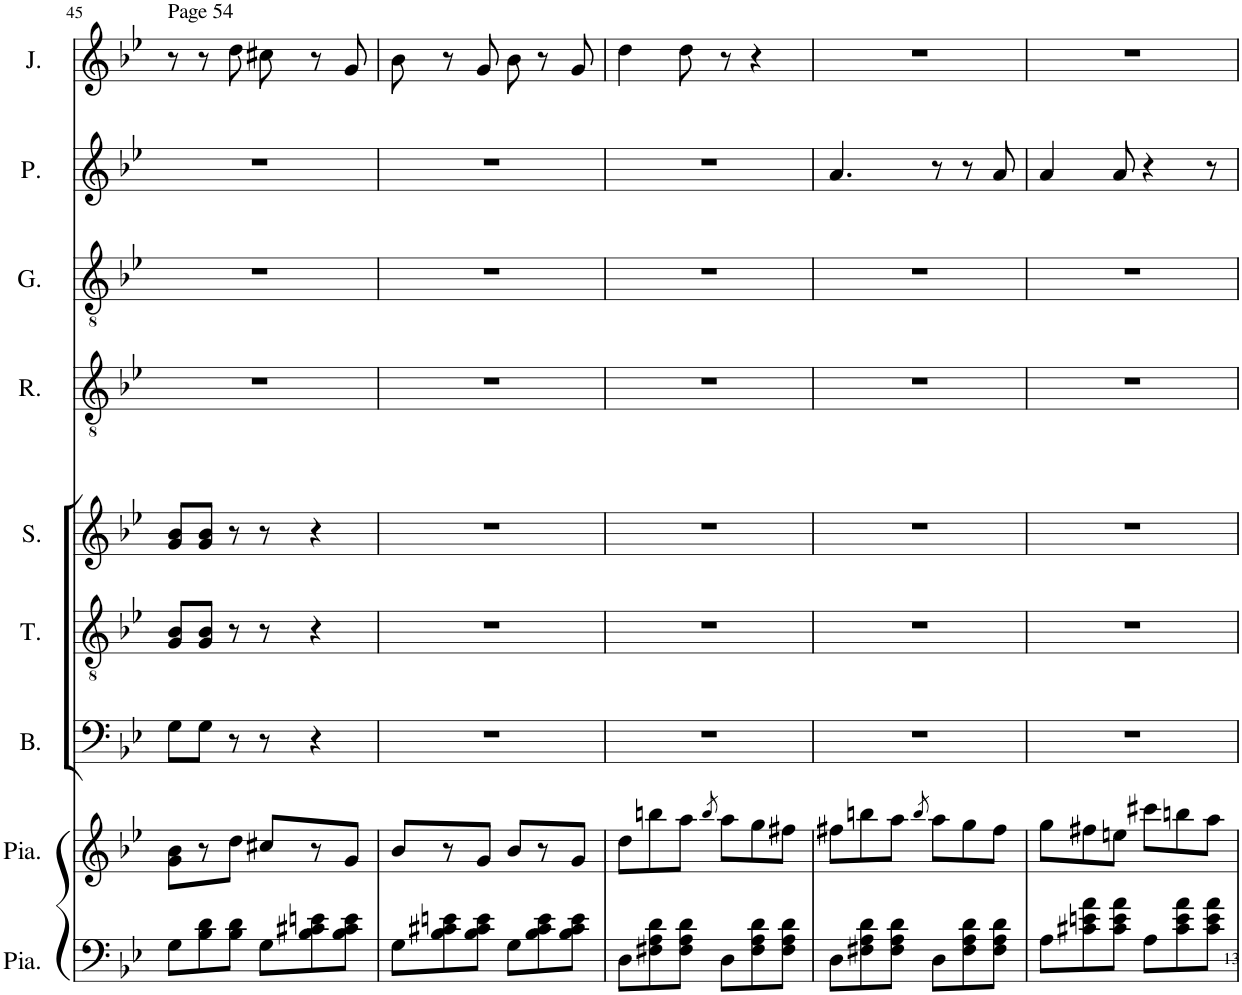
**kern	**kern	**kern	**kern	**kern	**kern	**kern	**kern	**kern
*part9	*part8	*part7	*part6	*part5	*part4	*part3	*part2	*part1
*staff9	*staff8	*staff7	*staff6	*staff5	*staff4	*staff3	*staff2	*staff1
*I"Piano	*I"Piano	*I"Bass	*I"Ténor	*I"Sopranis	*I"Raphaël	*I"Galuchet	*I"Mme Palestine	*I"Jeanne
*I'Pia.	*I'Pia.	*I'B.	*I'T.	*I'S.	*I'R.	*I'G.	*I'P.	*I'J.
!!LO:PB:g=z
*clefF4	*clefG2	*clefF4	*clefGv2	*clefG2	*clefGv2	*clefGv2	*clefG2	*clefG2
*	*	*	*	*Trd1c2	*Trd12c21	*	*Trd5c9	*
*k[b-e-]	*k[b-e-]	*k[b-e-]	*k[b-e-]	*k[b-e-]	*k[b-e-]	*k[b-e-]	*k[b-e-]	*k[b-e-]
*M6/8	*M6/8	*M6/8	*M6/8	*M6/8	*M6/8	*M6/8	*M6/8	*M6/8
=45	=45	=45	=45	=45	=45	=45	=45	=45
!	!	!	!	!	!	!	!	!LO:TX:a:t=Page 54
8G\L	8g\ 8b-\L	8G\L	8G/ 8B-/L	8g/ 8b-/L	2.r	2.r	2.r	8r
8B-\ 8d\	8r	8G\J	8G/ 8B-/J	8g/ 8b-/J	.	.	.	8r
8B-\ 8d\J	8dd\J	8r	8r	8r	.	.	.	8dd\
8G\L	8cc#X/L	8r	8r	8r	.	.	.	8cc#X\
8B-\ 8c#X\ 8en\	8r	4r	4r	4r	.	.	.	8r
8B-\ 8c#\ 8e\J	8g/J	.	.	.	.	.	.	8g/
=46	=46	=46	=46	=46	=46	=46	=46	=46
8G\L	8b-/L	2.r	2.r	2.r	2.r	2.r	2.r	8b-\
8B-\ 8c#X\ 8en\	8r	.	.	.	.	.	.	8r
8B-\ 8c#\ 8e\J	8g/J	.	.	.	.	.	.	8g/
8G\L	8b-/L	.	.	.	.	.	.	8b-\
8B-\ 8c#\ 8e\	8r	.	.	.	.	.	.	8r
8B-\ 8c#\ 8e\J	8g/J	.	.	.	.	.	.	8g/
=47	=47	=47	=47	=47	=47	=47	=47	=47
8D\L	8dd\L	2.r	2.r	2.r	2.r	2.r	2.r	4dd\
8F#X\ 8A\ 8d\	8bbn\	.	.	.	.	.	.	.
8F#\ 8A\ 8d\J	8aa\J	.	.	.	.	.	.	8dd\
.	8qbb/	.	.	.	.	.	.	.
8D\L	8aa\L	.	.	.	.	.	.	8r
8F#\ 8A\ 8d\	8gg\	.	.	.	.	.	.	4r
8F#\ 8A\ 8d\J	8ff#X\J	.	.	.	.	.	.	.
=48	=48	=48	=48	=48	=48	=48	=48	=48
8D\L	8ff#X\L	2.r	2.r	2.r	2.r	2.r	4.a/	2.r
8F#X\ 8A\ 8d\	8bbn\	.	.	.	.	.	.	.
8F#\ 8A\ 8d\J	8aa\J	.	.	.	.	.	.	.
.	8qbb/	.	.	.	.	.	.	.
8D\L	8aa\L	.	.	.	.	.	8r	.
8F#\ 8A\ 8d\	8gg\	.	.	.	.	.	8r	.
8F#\ 8A\ 8d\J	8ff#\J	.	.	.	.	.	8a/	.
=49	=49	=49	=49	=49	=49	=49	=49	=49
8A\L	8gg\L	2.r	2.r	2.r	2.r	2.r	4a/	2.r
8c#X\ 8en\ 8a\	8ff#X\	.	.	.	.	.	.	.
8c#\ 8e\ 8a\J	8een\J	.	.	.	.	.	8a/	.
8A\L	8ccc#X\L	.	.	.	.	.	4r	.
8c#\ 8e\ 8a\	8bbn\	.	.	.	.	.	.	.
8c#\ 8e\ 8a\J	8aa\J	.	.	.	.	.	8r	.
=	=	=	=	=	=	=	=	=
*-	*-	*-	*-	*-	*-	*-	*-	*-
